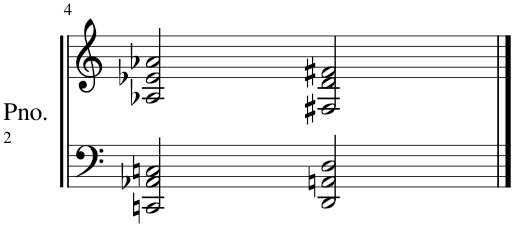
**kern	**kern
*part1	*part1
*staff2	*staff1
*I"Piano	*
*I'Pno.	*
!!LO:PB:g=z
*clefF4	*clefG2
*k[]	*k[]
*M4/4	*M4/4
=4	=4
2CCn/ 2AA-X/ 2Cn/	2A-X/ 2e-X/ 2a-X/
2DD/ 2AAn/ 2D/	2F#X/ 2d/ 2f#X/
==	==
*-	*-
